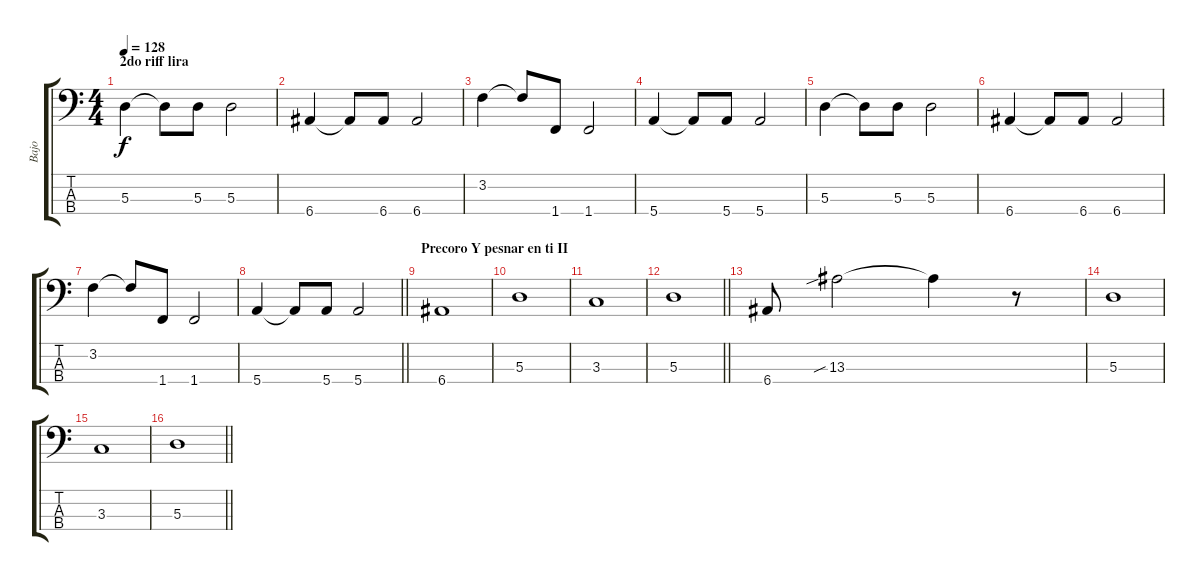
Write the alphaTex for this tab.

\track ("Bajo" "Bajo") {instrument electricbassfinger}
\staff {score tabs}
\tuning (G2 D2 A1 E1) {hide}
\ts (4 4)
\section ("" "2do riff lira")
\tempo 128
\clef f4
\ks c
5.3.4{dy f} 5.3{t}.8 5.3.8 5.3.2 |
6.4.4 6.4{t}.8 6.4.8 6.4.2 |
3.2.4 3.2{t}.8 1.4.8 1.4.2 |
5.4.4 5.4{t}.8 5.4.8 5.4.2 |
5.3.4 5.3{t}.8 5.3.8 5.3.2 |
6.4.4 6.4{t}.8 6.4.8 6.4.2 |
3.2.4 3.2{t}.8 1.4.8 1.4.2 |
\barLineRight lightlight
5.4.4 5.4{t}.8 5.4.8 5.4.2 |
\section ("" "Precoro Y pesnar en ti II")
6.4.1 |
5.3.1 |
3.3.1 |
\barLineRight lightlight
5.3.1 |
6.4.8 13.3{sib}.2 13.3{t}.4 r.8 |
5.3.1 |
3.3.1 |
\barLineRight lightlight
5.3.1
